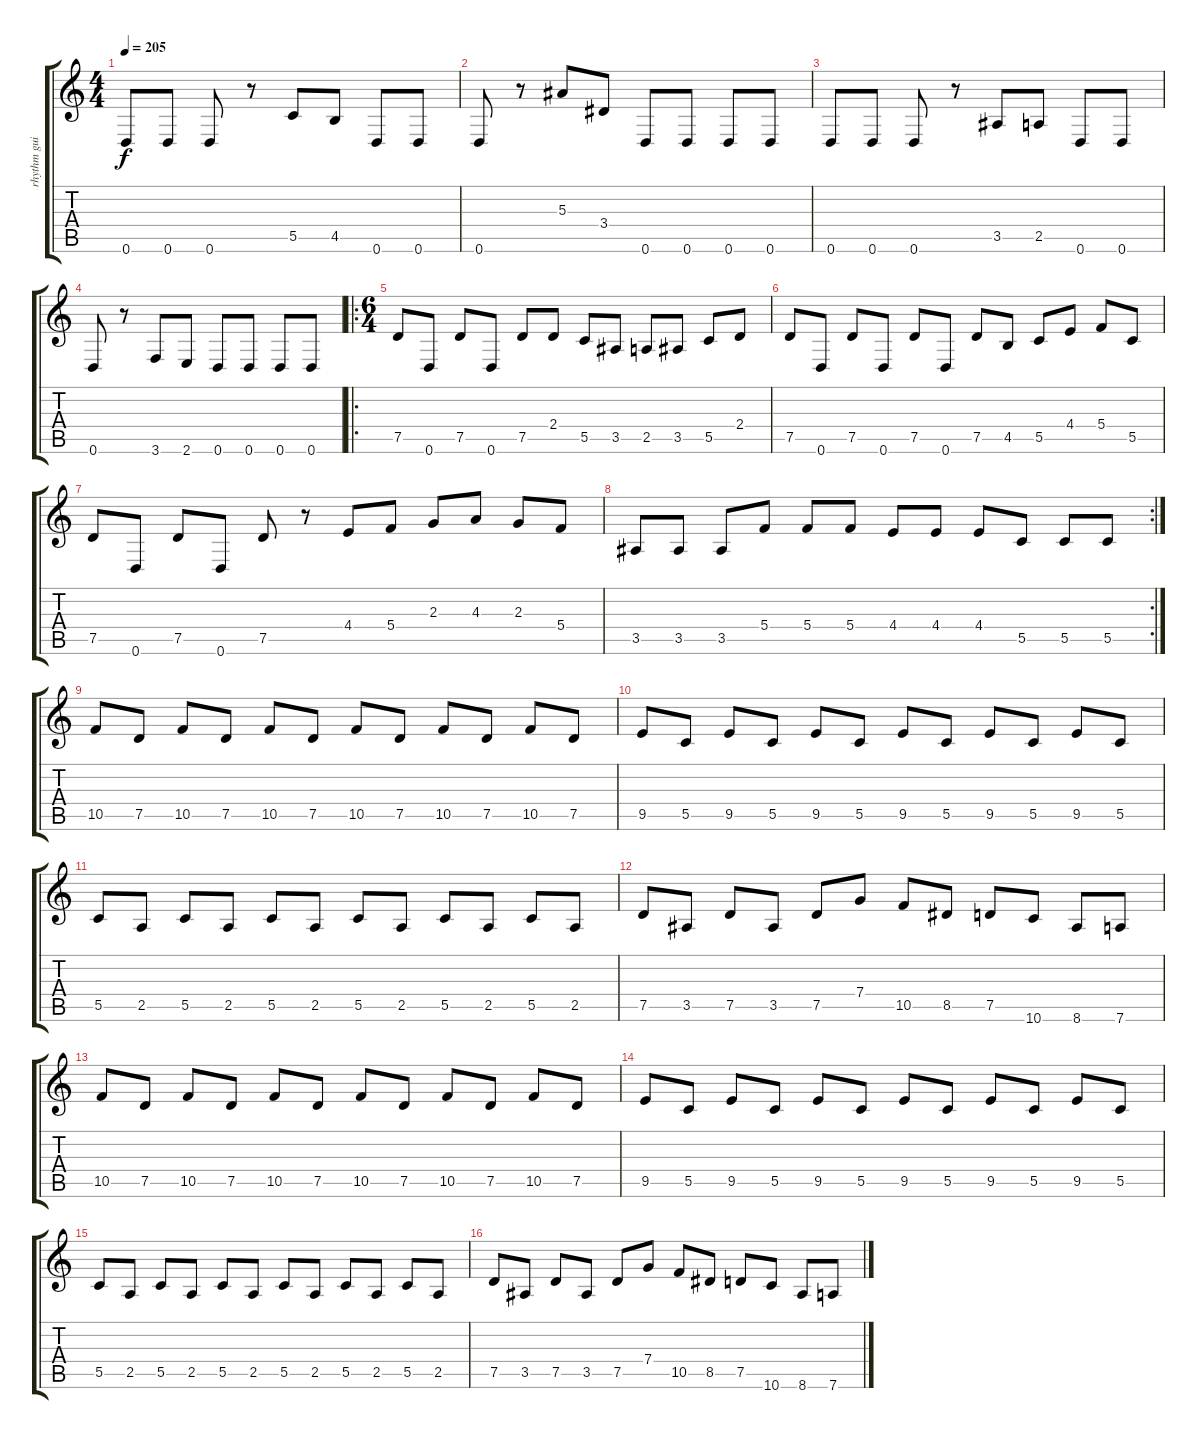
\track ("rhythm guitar" "rhythm gui") {instrument distortionguitar}
\staff {score tabs}
\tuning (D4 A3 F3 C3 G2 D2) {hide}
\ts (4 4)
\tempo 205
\clef g2
\ks c
0.6.8{dy f} 0.6.8 0.6.8 r.8 5.5.8 4.5.8 0.6.8 0.6.8 |
0.6.8 r.8 5.3.8 3.4.8 0.6.8 0.6.8 0.6.8 0.6.8 |
0.6.8 0.6.8 0.6.8 r.8 3.5.8 2.5.8 0.6.8 0.6.8 |
0.6.8 r.8 3.6.8 2.6.8 0.6.8 0.6.8 0.6.8 0.6.8 |
\ro
\ts (6 4)
7.5.8 0.6.8 7.5.8 0.6.8 7.5.8 2.4.8 5.5.8 3.5.8 2.5.8 3.5.8 5.5.8 2.4.8 |
7.5.8 0.6.8 7.5.8 0.6.8 7.5.8 0.6.8 7.5.8 4.5.8 5.5.8 4.4.8 5.4.8 5.5.8 |
7.5.8 0.6.8 7.5.8 0.6.8 7.5.8 r.8 4.4.8 5.4.8 2.3.8 4.3.8 2.3.8 5.4.8 |
\rc 2
3.5.8 3.5.8 3.5.8 5.4.8 5.4.8 5.4.8 4.4.8 4.4.8 4.4.8 5.5.8 5.5.8 5.5.8 |
10.5.8 7.5.8 10.5.8 7.5.8 10.5.8 7.5.8 10.5.8 7.5.8 10.5.8 7.5.8 10.5.8 7.5.8 |
9.5.8 5.5.8 9.5.8 5.5.8 9.5.8 5.5.8 9.5.8 5.5.8 9.5.8 5.5.8 9.5.8 5.5.8 |
5.5.8 2.5.8 5.5.8 2.5.8 5.5.8 2.5.8 5.5.8 2.5.8 5.5.8 2.5.8 5.5.8 2.5.8 |
7.5.8 3.5.8 7.5.8 3.5.8 7.5.8 7.4.8 10.5.8 8.5.8 7.5.8 10.6.8 8.6.8 7.6.8 |
10.5.8 7.5.8 10.5.8 7.5.8 10.5.8 7.5.8 10.5.8 7.5.8 10.5.8 7.5.8 10.5.8 7.5.8 |
9.5.8 5.5.8 9.5.8 5.5.8 9.5.8 5.5.8 9.5.8 5.5.8 9.5.8 5.5.8 9.5.8 5.5.8 |
5.5.8 2.5.8 5.5.8 2.5.8 5.5.8 2.5.8 5.5.8 2.5.8 5.5.8 2.5.8 5.5.8 2.5.8 |
7.5.8 3.5.8 7.5.8 3.5.8 7.5.8 7.4.8 10.5.8 8.5.8 7.5.8 10.6.8 8.6.8 7.6.8
